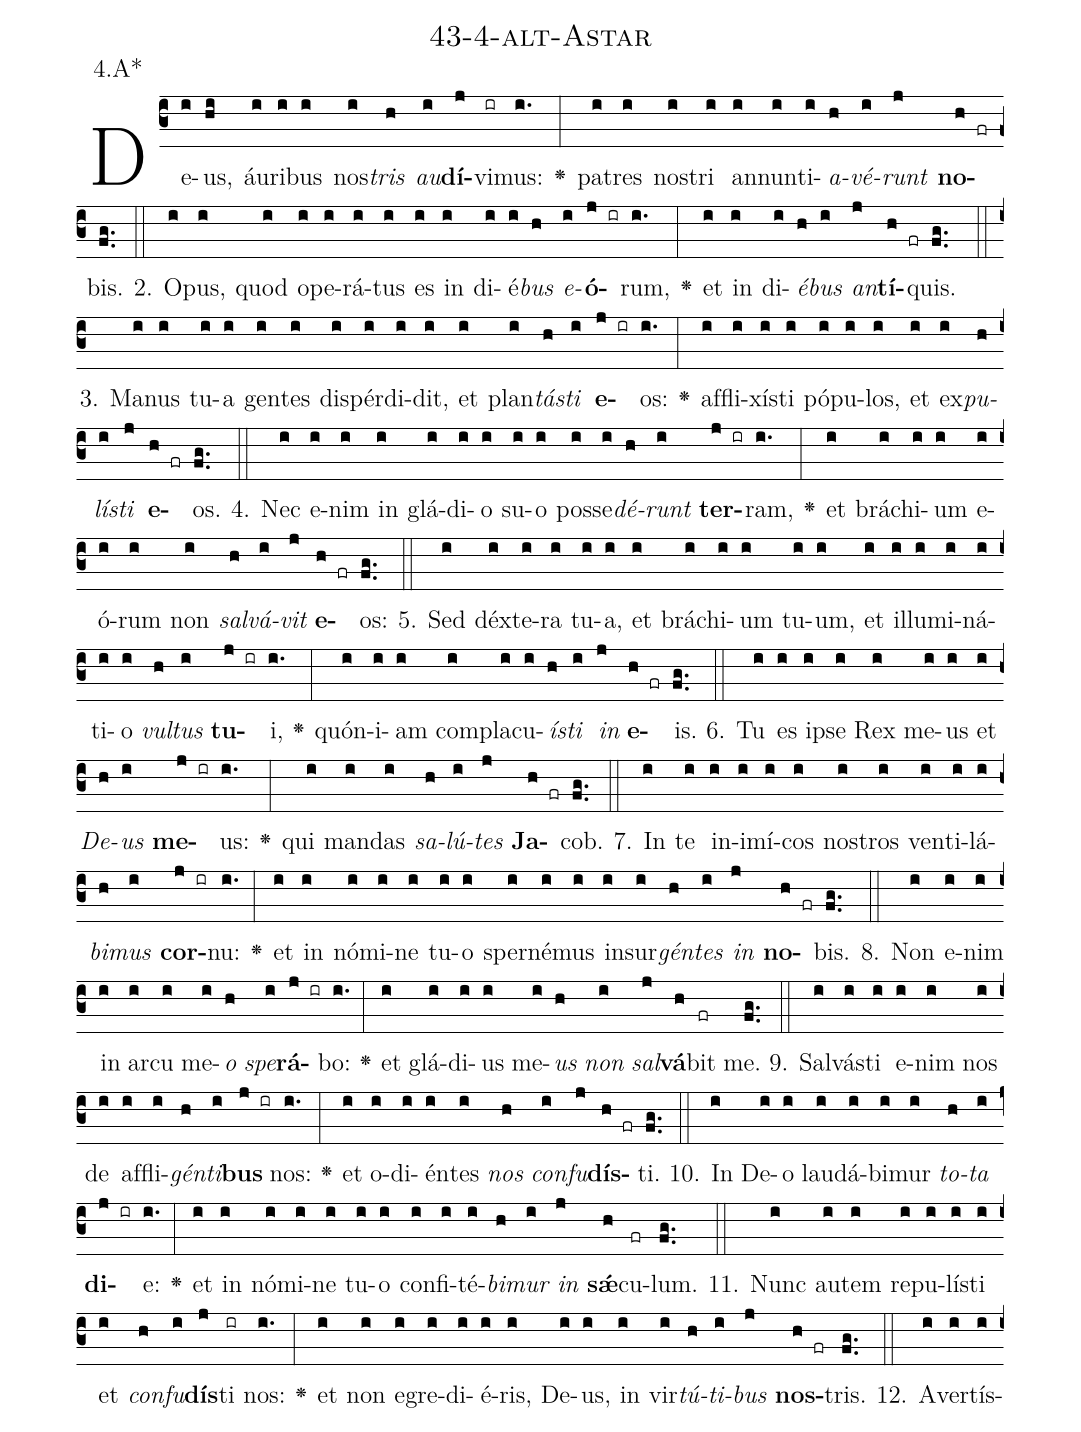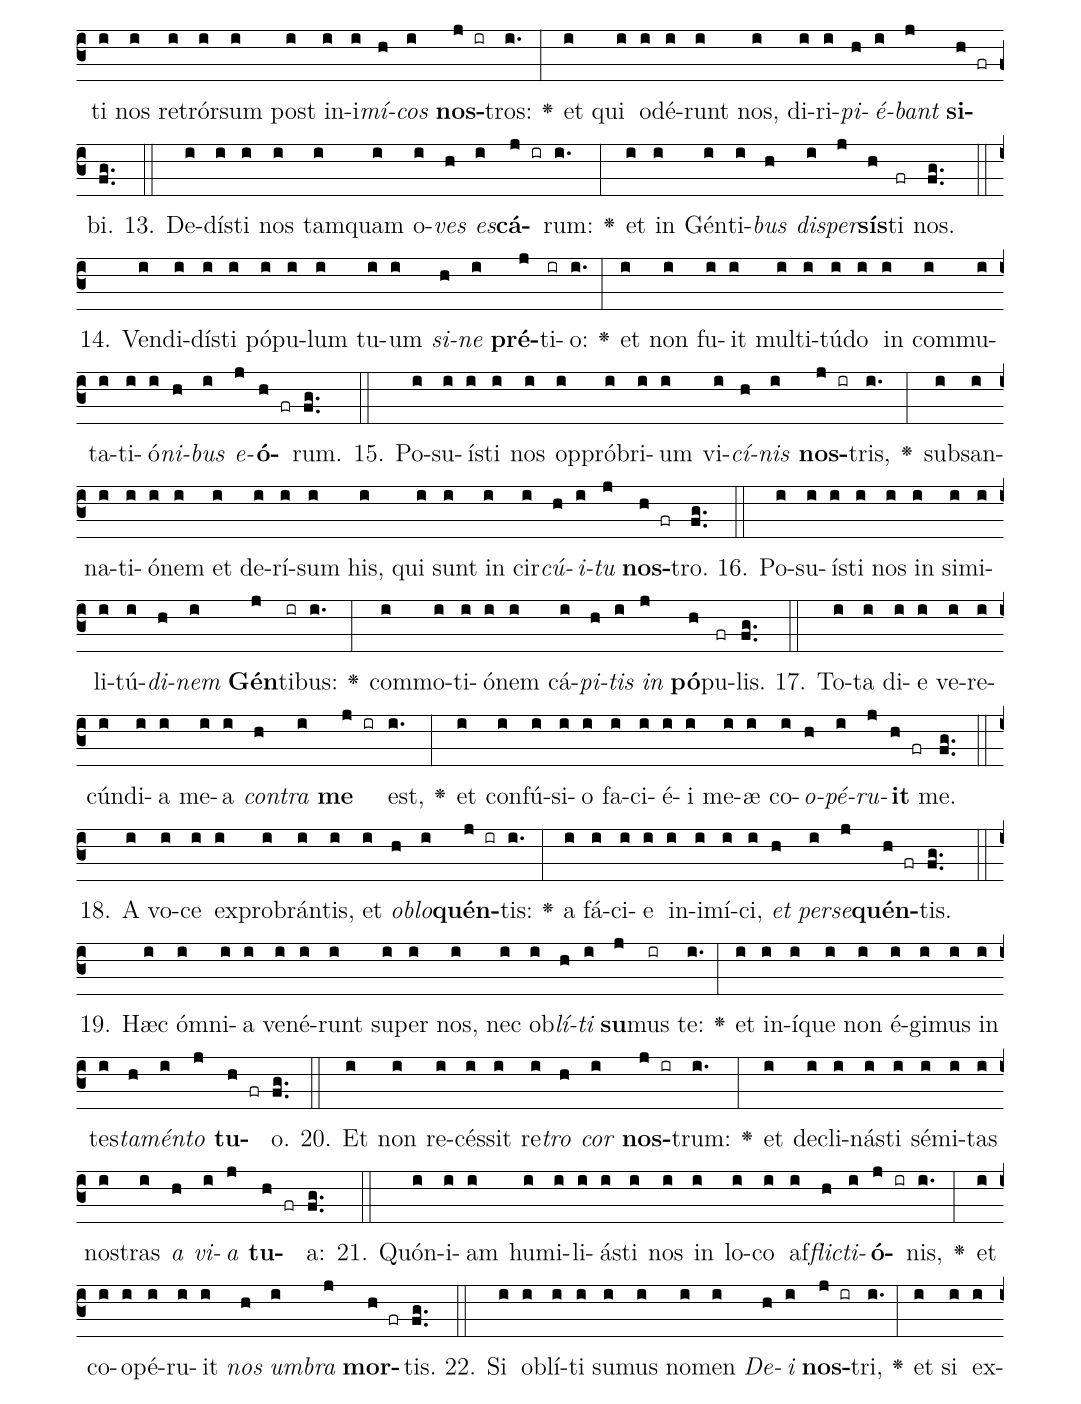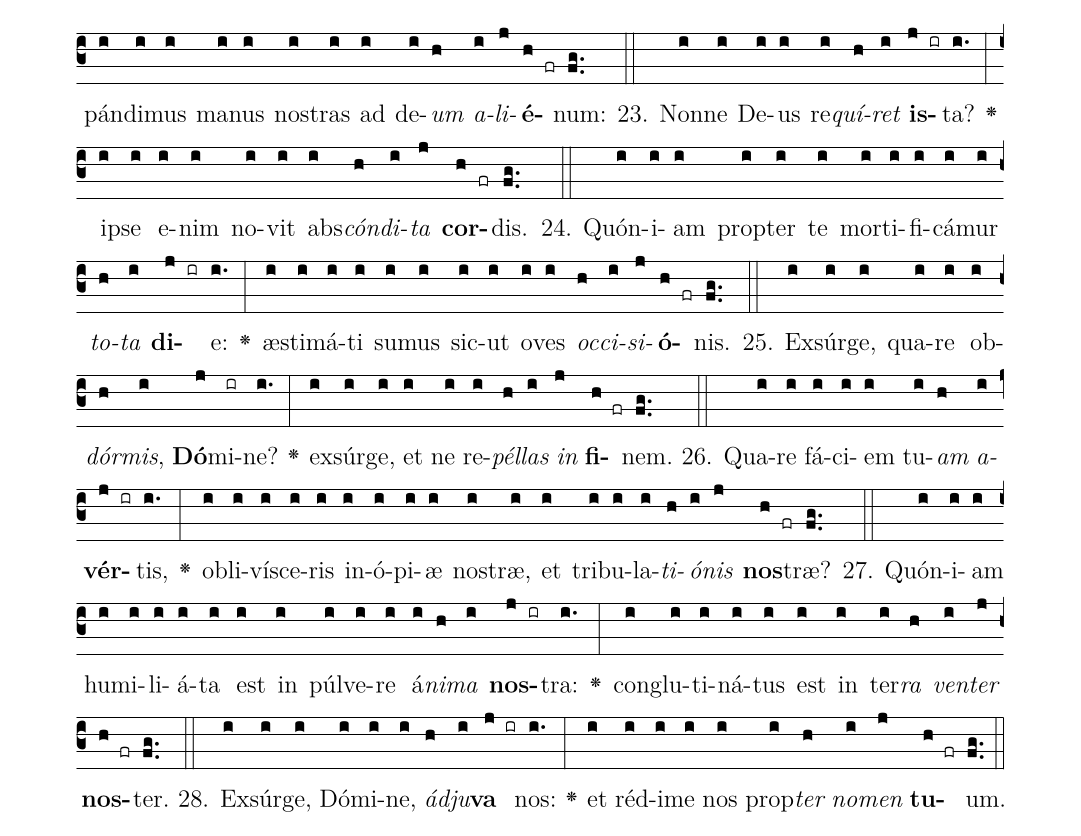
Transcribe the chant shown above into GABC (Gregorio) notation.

name: 43-4-alt-Astar;
annotation: 4.A*;
%%
(c3)De(i)us,(hi) áu(i)ri(i)bus(i) nos(i)<i>tris</i>(h) <i>au</i>(i)<b>dí</b>(j)vi(ir)mus:(i.) <v>\greheightstar</v>(:) pa(i)tres(i) nos(i)tri(i) an(i)nun(i)ti(i)<i>a</i>(h)<i>vé</i>(i)<i>runt</i>(j) <b>no</b>(h fr)bis.(fg..) (::)
2. O(i)pus,(i) quod(i) o(i)pe(i)rá(i)tus(i) es(i) in(i) di(i)é(i)<i>bus</i>(h) <i>e</i>(i)<b>ó</b>(j ir)rum,(i.) <v>\greheightstar</v>(:) et(i) in(i) di(i)<i>é</i>(h)<i>bus</i>(i) <i>an</i>(j)<b>tí</b>(h fr)quis.(fg..) (::)
3. Ma(i)nus(i) tu(i)a(i) gen(i)tes(i) dis(i)pér(i)di(i)dit,(i) et(i) plan(i)<i>tás</i>(h)<i>ti</i>(i) <b>e</b>(j ir)os:(i.) <v>\greheightstar</v>(:) af(i)fli(i)xís(i)ti(i) pó(i)pu(i)los,(i) et(i) ex(i)<i>pu</i>(h)<i>lís</i>(i)<i>ti</i>(j) <b>e</b>(h fr)os.(fg..) (::)
4. Nec(i) e(i)nim(i) in(i) glá(i)di(i)o(i) su(i)o(i) pos(i)se(i)<i>dé</i>(h)<i>runt</i>(i) <b>ter</b>(j ir)ram,(i.) <v>\greheightstar</v>(:) et(i) brá(i)chi(i)um(i) e(i)ó(i)rum(i) non(i) <i>sal</i>(h)<i>vá</i>(i)<i>vit</i>(j) <b>e</b>(h fr)os:(fg..) (::)
5. Sed(i) déx(i)te(i)ra(i) tu(i)a,(i) et(i) brá(i)chi(i)um(i) tu(i)um,(i) et(i) il(i)lu(i)mi(i)ná(i)ti(i)o(i) <i>vul</i>(h)<i>tus</i>(i) <b>tu</b>(j ir)i,(i.) <v>\greheightstar</v>(:) quón(i)i(i)am(i) com(i)pla(i)cu(i)<i>ís</i>(h)<i>ti</i>(i) <i>in</i>(j) <b>e</b>(h fr)is.(fg..) (::)
6. Tu(i) es(i) ip(i)se(i) Rex(i) me(i)us(i) et(i) <i>De</i>(h)<i>us</i>(i) <b>me</b>(j ir)us:(i.) <v>\greheightstar</v>(:) qui(i) man(i)das(i) <i>sa</i>(h)<i>lú</i>(i)<i>tes</i>(j) <b>Ja</b>(h fr)cob.(fg..) (::)
7. In(i) te(i) in(i)i(i)mí(i)cos(i) nos(i)tros(i) ven(i)ti(i)lá(i)<i>bi</i>(h)<i>mus</i>(i) <b>cor</b>(j ir)nu:(i.) <v>\greheightstar</v>(:) et(i) in(i) nó(i)mi(i)ne(i) tu(i)o(i) sper(i)né(i)mus(i) in(i)sur(i)<i>gén</i>(h)<i>tes</i>(i) <i>in</i>(j) <b>no</b>(h fr)bis.(fg..) (::)
8. Non(i) e(i)nim(i) in(i) ar(i)cu(i) me(i)<i>o</i>(h) <i>spe</i>(i)<b>rá</b>(j ir)bo:(i.) <v>\greheightstar</v>(:) et(i) glá(i)di(i)us(i) me(i)<i>us</i>(h) <i>non</i>(i) <i>sal</i>(j)<b>vá</b>(h)bit(fr) me.(fg..) (::)
9. Sal(i)vás(i)ti(i) e(i)nim(i) nos(i) de(i) af(i)fli(i)<i>gén</i>(h)<i>ti</i>(i)<b>bus</b>(j ir) nos:(i.) <v>\greheightstar</v>(:) et(i) o(i)di(i)én(i)tes(i) <i>nos</i>(h) <i>con</i>(i)<i>fu</i>(j)<b>dís</b>(h fr)ti.(fg..) (::)
10. In(i) De(i)o(i) lau(i)dá(i)bi(i)mur(i) <i>to</i>(h)<i>ta</i>(i) <b>di</b>(j ir)e:(i.) <v>\greheightstar</v>(:) et(i) in(i) nó(i)mi(i)ne(i) tu(i)o(i) con(i)fi(i)té(i)<i>bi</i>(h)<i>mur</i>(i) <i>in</i>(j) <b>sǽ</b>(h)cu(fr)lum.(fg..) (::)
11. Nunc(i) au(i)tem(i) re(i)pu(i)lís(i)ti(i) et(i) <i>con</i>(h)<i>fu</i>(i)<b>dís</b>(j)ti(ir) nos:(i.) <v>\greheightstar</v>(:) et(i) non(i) e(i)gre(i)di(i)é(i)ris,(i) De(i)us,(i) in(i) vir(i)<i>tú</i>(h)<i>ti</i>(i)<i>bus</i>(j) <b>nos</b>(h fr)tris.(fg..) (::)
12. A(i)ver(i)tís(i)ti(i) nos(i) re(i)trór(i)sum(i) post(i) in(i)i(i)<i>mí</i>(h)<i>cos</i>(i) <b>nos</b>(j ir)tros:(i.) <v>\greheightstar</v>(:) et(i) qui(i) o(i)dé(i)runt(i) nos,(i) di(i)ri(i)<i>pi</i>(h)<i>é</i>(i)<i>bant</i>(j) <b>si</b>(h fr)bi.(fg..) (::)
13. De(i)dís(i)ti(i) nos(i) tam(i)quam(i) o(i)<i>ves</i>(h) <i>es</i>(i)<b>cá</b>(j ir)rum:(i.) <v>\greheightstar</v>(:) et(i) in(i) Gén(i)ti(i)<i>bus</i>(h) <i>di</i>(i)<i>sper</i>(j)<b>sís</b>(h)ti(fr) nos.(fg..) (::)
14. Ven(i)di(i)dís(i)ti(i) pó(i)pu(i)lum(i) tu(i)um(i) <i>si</i>(h)<i>ne</i>(i) <b>pré</b>(j)ti(ir)o:(i.) <v>\greheightstar</v>(:) et(i) non(i) fu(i)it(i) mul(i)ti(i)tú(i)do(i) in(i) com(i)mu(i)ta(i)ti(i)ó(i)<i>ni</i>(h)<i>bus</i>(i) <i>e</i>(j)<b>ó</b>(h fr)rum.(fg..) (::)
15. Po(i)su(i)ís(i)ti(i) nos(i) op(i)pró(i)bri(i)um(i) vi(i)<i>cí</i>(h)<i>nis</i>(i) <b>nos</b>(j ir)tris,(i.) <v>\greheightstar</v>(:) sub(i)san(i)na(i)ti(i)ó(i)nem(i) et(i) de(i)rí(i)sum(i) his,(i) qui(i) sunt(i) in(i) cir(i)<i>cú</i>(h)<i>i</i>(i)<i>tu</i>(j) <b>nos</b>(h fr)tro.(fg..) (::)
16. Po(i)su(i)ís(i)ti(i) nos(i) in(i) si(i)mi(i)li(i)tú(i)<i>di</i>(h)<i>nem</i>(i) <b>Gén</b>(j)ti(ir)bus:(i.) <v>\greheightstar</v>(:) com(i)mo(i)ti(i)ó(i)nem(i) cá(i)<i>pi</i>(h)<i>tis</i>(i) <i>in</i>(j) <b>pó</b>(h)pu(fr)lis.(fg..) (::)
17. To(i)ta(i) di(i)e(i) ve(i)re(i)cún(i)di(i)a(i) me(i)a(i) <i>con</i>(h)<i>tra</i>(i) <b>me</b>(j ir) est,(i.) <v>\greheightstar</v>(:) et(i) con(i)fú(i)si(i)o(i) fa(i)ci(i)é(i)i(i) me(i)æ(i) co(i)<i>o</i>(h)<i>pé</i>(i)<i>ru</i>(j)<b>it</b>(h fr) me.(fg..) (::)
18. A(i) vo(i)ce(i) ex(i)pro(i)brán(i)tis,(i) et(i) <i>ob</i>(h)<i>lo</i>(i)<b>quén</b>(j ir)tis:(i.) <v>\greheightstar</v>(:) a(i) fá(i)ci(i)e(i) in(i)i(i)mí(i)ci,(i) <i>et</i>(h) <i>per</i>(i)<i>se</i>(j)<b>quén</b>(h fr)tis.(fg..) (::)
19. Hæc(i) óm(i)ni(i)a(i) ve(i)né(i)runt(i) su(i)per(i) nos,(i) nec(i) ob(i)<i>lí</i>(h)<i>ti</i>(i) <b>su</b>(j)mus(ir) te:(i.) <v>\greheightstar</v>(:) et(i) in(i)í(i)que(i) non(i) é(i)gi(i)mus(i) in(i) tes(i)<i>ta</i>(h)<i>mén</i>(i)<i>to</i>(j) <b>tu</b>(h fr)o.(fg..) (::)
20. Et(i) non(i) re(i)cés(i)sit(i) re(i)<i>tro</i>(h) <i>cor</i>(i) <b>nos</b>(j ir)trum:(i.) <v>\greheightstar</v>(:) et(i) de(i)cli(i)nás(i)ti(i) sé(i)mi(i)tas(i) nos(i)tras(i) <i>a</i>(h) <i>vi</i>(i)<i>a</i>(j) <b>tu</b>(h fr)a:(fg..) (::)
21. Quón(i)i(i)am(i) hu(i)mi(i)li(i)ás(i)ti(i) nos(i) in(i) lo(i)co(i) af(i)<i>flic</i>(h)<i>ti</i>(i)<b>ó</b>(j ir)nis,(i.) <v>\greheightstar</v>(:) et(i) co(i)o(i)pé(i)ru(i)it(i) <i>nos</i>(h) <i>um</i>(i)<i>bra</i>(j) <b>mor</b>(h fr)tis.(fg..) (::)
22. Si(i) ob(i)lí(i)ti(i) su(i)mus(i) no(i)men(i) <i>De</i>(h)<i>i</i>(i) <b>nos</b>(j ir)tri,(i.) <v>\greheightstar</v>(:) et(i) si(i) ex(i)pán(i)di(i)mus(i) ma(i)nus(i) nos(i)tras(i) ad(i) de(i)<i>um</i>(h) <i>a</i>(i)<i>li</i>(j)<b>é</b>(h fr)num:(fg..) (::)
23. Non(i)ne(i) De(i)us(i) re(i)<i>quí</i>(h)<i>ret</i>(i) <b>is</b>(j ir)ta?(i.) <v>\greheightstar</v>(:) ip(i)se(i) e(i)nim(i) no(i)vit(i) abs(i)<i>cón</i>(h)<i>di</i>(i)<i>ta</i>(j) <b>cor</b>(h fr)dis.(fg..) (::)
24. Quón(i)i(i)am(i) prop(i)ter(i) te(i) mor(i)ti(i)fi(i)cá(i)mur(i) <i>to</i>(h)<i>ta</i>(i) <b>di</b>(j ir)e:(i.) <v>\greheightstar</v>(:) æs(i)ti(i)má(i)ti(i) su(i)mus(i) sic(i)ut(i) o(i)ves(i) <i>oc</i>(h)<i>ci</i>(i)<i>si</i>(j)<b>ó</b>(h fr)nis.(fg..) (::)
25. Ex(i)súr(i)ge,(i) qua(i)re(i) ob(i)<i>dór</i>(h)<i>mis</i>,(i) <b>Dó</b>(j)mi(ir)ne?(i.) <v>\greheightstar</v>(:) ex(i)súr(i)ge,(i) et(i) ne(i) re(i)<i>pél</i>(h)<i>las</i>(i) <i>in</i>(j) <b>fi</b>(h fr)nem.(fg..) (::)
26. Qua(i)re(i) fá(i)ci(i)em(i) tu(i)<i>am</i>(h) <i>a</i>(i)<b>vér</b>(j ir)tis,(i.) <v>\greheightstar</v>(:) ob(i)li(i)ví(i)sce(i)ris(i) in(i)ó(i)pi(i)æ(i) nos(i)træ,(i) et(i) tri(i)bu(i)la(i)<i>ti</i>(h)<i>ó</i>(i)<i>nis</i>(j) <b>nos</b>(h fr)træ?(fg..) (::)
27. Quón(i)i(i)am(i) hu(i)mi(i)li(i)á(i)ta(i) est(i) in(i) púl(i)ve(i)re(i) á(i)<i>ni</i>(h)<i>ma</i>(i) <b>nos</b>(j ir)tra:(i.) <v>\greheightstar</v>(:) con(i)glu(i)ti(i)ná(i)tus(i) est(i) in(i) ter(i)<i>ra</i>(h) <i>ven</i>(i)<i>ter</i>(j) <b>nos</b>(h fr)ter.(fg..) (::)
28. Ex(i)súr(i)ge,(i) Dó(i)mi(i)ne,(i) <i>ád</i>(h)<i>ju</i>(i)<b>va</b>(j ir) nos:(i.) <v>\greheightstar</v>(:) et(i) réd(i)i(i)me(i) nos(i) prop(i)<i>ter</i>(h) <i>no</i>(i)<i>men</i>(j) <b>tu</b>(h fr)um.(fg..) (::)
